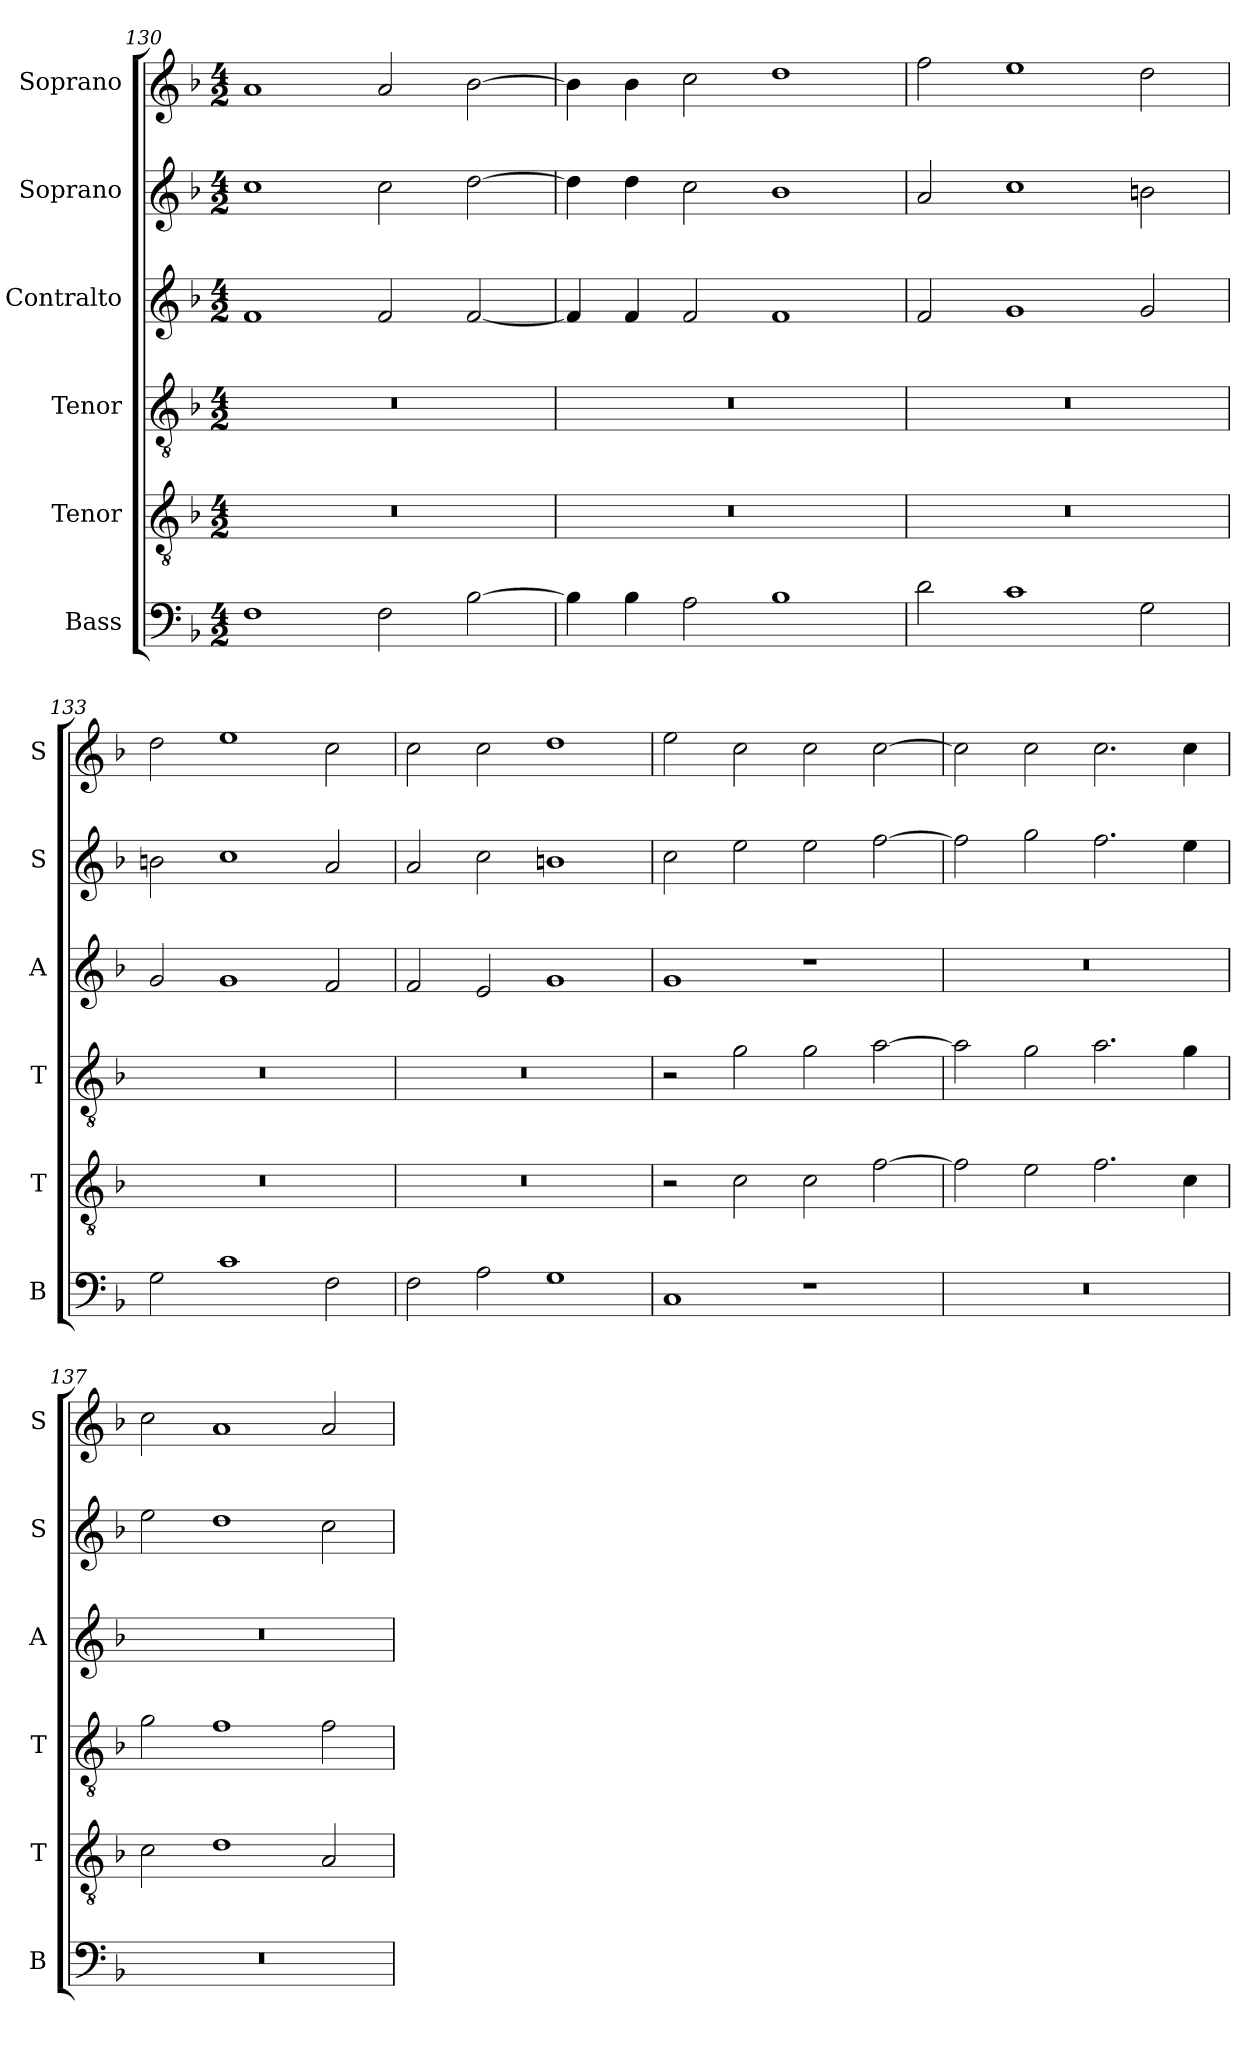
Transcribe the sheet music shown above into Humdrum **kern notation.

**kern	**kern	**kern	**kern	**kern	**kern
*part6	*part5	*part4	*part3	*part2	*part1
*staff6	*staff5	*staff4	*staff3	*staff2	*staff1
*I"Bass	*I"Tenor	*I"Tenor	*I"Contralto	*I"Soprano	*I"Soprano
*I'B	*I'T	*I'T	*I'A	*I'S	*I'S
*clefF4	*clefGv2	*clefGv2	*clefG2	*clefG2	*clefG2
*k[b-]	*k[b-]	*k[b-]	*k[b-]	*k[b-]	*k[b-]
*F:ion	*F:ion	*F:ion	*F:ion	*F:ion	*F:ion
*M4/2	*M4/2	*M4/2	*M4/2	*M4/2	*M4/2
=130	=130	=130	=130	=130	=130
1F	0r	0r	1f	1cc	1a
2F	.	.	2f	2cc	2a
[2B-	.	.	[2f	[2dd	[2b-
=131	=131	=131	=131	=131	=131
4B-]	0r	0r	4f]	4dd]	4b-]
4B-	.	.	4f	4dd	4b-
2A	.	.	2f	2cc	2cc
1B-	.	.	1f	1b-	1dd
=132	=132	=132	=132	=132	=132
2d	0r	0r	2f	2a	2ff
1c	.	.	1g	1cc	1ee
2G	.	.	2g	2bn	2dd
=133	=133	=133	=133	=133	=133
2G	0r	0r	2g	2bn	2dd
1c	.	.	1g	1cc	1ee
2F	.	.	2f	2a	2cc
=134	=134	=134	=134	=134	=134
2F	0r	0r	2f	2a	2cc
2A	.	.	2e	2cc	2cc
1G	.	.	1g	1bn	1dd
=135	=135	=135	=135	=135	=135
1C	2r	2r	1g	2cc	2ee
.	2c	2g	.	2ee	2cc
1r	2c	2g	1r	2ee	2cc
.	[2f	[2a	.	[2ff	[2cc
=136	=136	=136	=136	=136	=136
0r	2f]	2a]	0r	2ff]	2cc]
.	2e	2g	.	2gg	2cc
.	2.f	2.a	.	2.ff	2.cc
.	4c	4g	.	4ee	4cc
=137	=137	=137	=137	=137	=137
0r	2c	2g	0r	2ee	2cc
.	1d	1f	.	1dd	1a
.	2A	2f	.	2cc	2a
=	=	=	=	=	=
*-	*-	*-	*-	*-	*-
